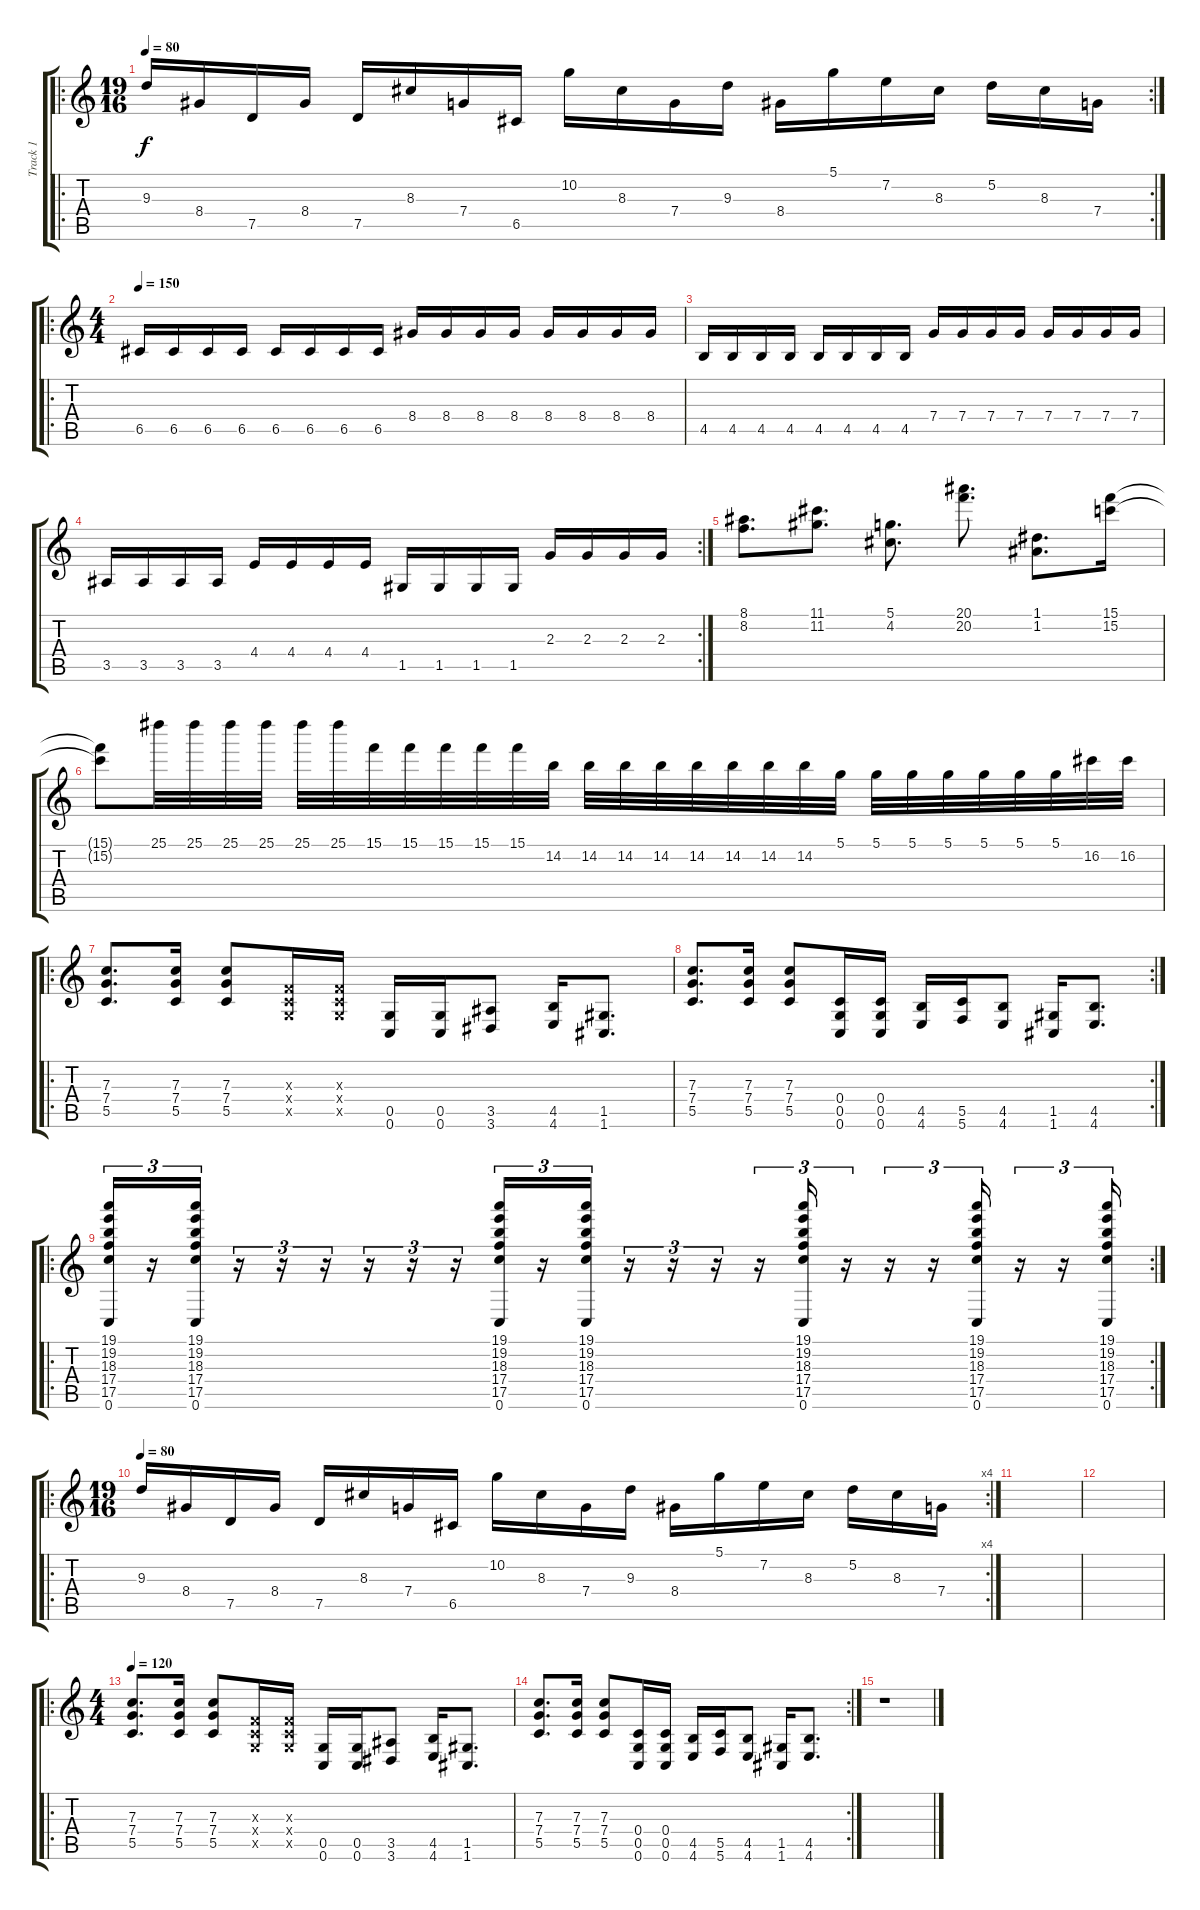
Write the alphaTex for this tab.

\track ("Track 1" "Track 1") {instrument distortionguitar}
\staff {score tabs}
\tuning (D4 A3 F3 C3 G2 C2) {hide}
\ro
\rc 2
\ts (19 16)
\tempo 80
\clef g2
\ks c
9.3.16{dy f} 8.4.16 7.5.16 8.4.16 7.5.16 8.3.16 7.4.16 6.5.16 10.2.16 8.3.16 7.4.16 9.3.16 8.4.16 5.1.16 7.2.16 8.3.16 5.2.16 8.3.16 7.4.16 |
\ro
\ts (4 4)
\tempo 150
6.5.16 6.5.16 6.5.16 6.5.16 6.5.16 6.5.16 6.5.16 6.5.16 8.4.16 8.4.16 8.4.16 8.4.16 8.4.16 8.4.16 8.4.16 8.4.16 |
4.5.16 4.5.16 4.5.16 4.5.16 4.5.16 4.5.16 4.5.16 4.5.16 7.4.16 7.4.16 7.4.16 7.4.16 7.4.16 7.4.16 7.4.16 7.4.16 |
\rc 2
3.5.16 3.5.16 3.5.16 3.5.16 4.4.16 4.4.16 4.4.16 4.4.16 1.5.16 1.5.16 1.5.16 1.5.16 2.3.16 2.3.16 2.3.16 2.3.16 |
(8.1 8.2).8{d} (11.1 11.2).8{d} (5.1 4.2).8{d} (20.1 20.2).8{d} (1.1 1.2).8{d} (15.1 15.2).16 |
(15.1{t} 15.2{t}).8 25.1.32 25.1.32 25.1.32 25.1.32 25.1.32 25.1.32 15.1.32 15.1.32 15.1.32 15.1.32 15.1.32 14.2.32 14.2.32 14.2.32 14.2.32 14.2.32 14.2.32 14.2.32 14.2.32 5.1.32 5.1.32 5.1.32 5.1.32 5.1.32 5.1.32 5.1.32 16.2.32 16.2.32 |
\ro
(7.3 7.4 5.5).8{d} (7.3 7.4 5.5).16 (7.3 7.4 5.5).8 (0.3{x} 0.4{x} 0.5{x}).16 (0.3{x} 0.4{x} 0.5{x}).16 (0.5 0.6).16 (0.5 0.6).16 (3.5 3.6).8 (4.5 4.6).16 (1.5 1.6).8{d} |
\rc 2
(7.3 7.4 5.5).8{d} (7.3 7.4 5.5).16 (7.3 7.4 5.5).8 (0.4 0.5 0.6).16 (0.4 0.5 0.6).16 (4.5 4.6).16 (5.5 5.6).16 (4.5 4.6).8 (1.5 1.6).16 (4.5 4.6).8{d} |
\ro
\rc 2
(19.1 19.2 18.3 17.4 17.5 0.6).16{tu (3 2)} r.16{tu (3 2)} (19.1 19.2 18.3 17.4 17.5 0.6).16{tu (3 2)} r.16{tu (3 2)} r.16{tu (3 2)} r.16{tu (3 2)} r.16{tu (3 2)} r.16{tu (3 2)} r.16{tu (3 2)} (19.1 19.2 18.3 17.4 17.5 0.6).16{tu (3 2)} r.16{tu (3 2)} (19.1 19.2 18.3 17.4 17.5 0.6).16{tu (3 2)} r.16{tu (3 2)} r.16{tu (3 2)} r.16{tu (3 2)} r.16{tu (3 2)} (19.1 19.2 18.3 17.4 17.5 0.6).16{tu (3 2)} r.16{tu (3 2)} r.16{tu (3 2)} r.16{tu (3 2)} (19.1 19.2 18.3 17.4 17.5 0.6).16{tu (3 2)} r.16{tu (3 2)} r.16{tu (3 2)} (19.1 19.2 18.3 17.4 17.5 0.6).16{tu (3 2)} |
\ro
\rc 4
\ts (19 16)
\tempo 80
9.3.16 8.4.16 7.5.16 8.4.16 7.5.16 8.3.16 7.4.16 6.5.16 10.2.16 8.3.16 7.4.16 9.3.16 8.4.16 5.1.16 7.2.16 8.3.16 5.2.16 8.3.16 7.4.16 |
|
|
\ro
\ts (4 4)
\tempo 120
(7.3 7.4 5.5).8{d} (7.3 7.4 5.5).16 (7.3 7.4 5.5).8 (0.3{x} 0.4{x} 0.5{x}).16 (0.3{x} 0.4{x} 0.5{x}).16 (0.5 0.6).16 (0.5 0.6).16 (3.5 3.6).8 (4.5 4.6).16 (1.5 1.6).8{d} |
\rc 2
(7.3 7.4 5.5).8{d} (7.3 7.4 5.5).16 (7.3 7.4 5.5).8 (0.4 0.5 0.6).16 (0.4 0.5 0.6).16 (4.5 4.6).16 (5.5 5.6).16 (4.5 4.6).8 (1.5 1.6).16 (4.5 4.6).8{d} |
r.1
